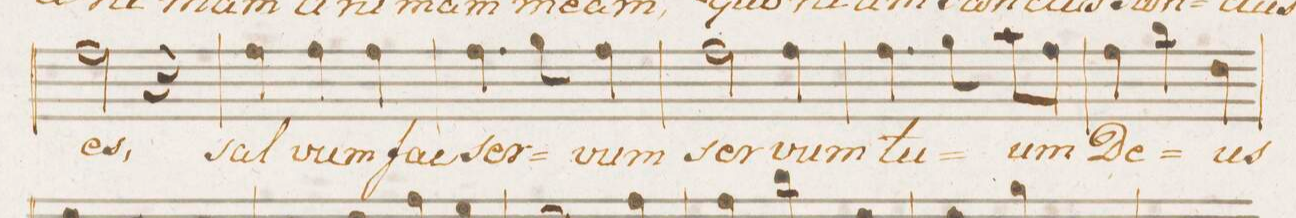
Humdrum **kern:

**kern	**text	**dynam
*I"Soprano.	*	*
*clefC1	*	*
*k[f#]	*	*
*M3/4	*	*
2dd\	es,	.
4r	.	.
=25	=25	=25
4dd\	sal-	.
4dd\	-vum	.
4dd\	fac	.
=26	=26	=26
4.dd\	ser-	.
8ee\	.	.
4dd\	-vum	.
=27	=27	=27
2dd\	ser-	.
4dd\	-vum	.
=28	=28	=28
4.dd\	tu-	.
8ee\	.	.
8ff#\L	-um	.
8dd\J	.	.
=29	=29	=29
4dd\	De-	.
4gg\	.	.
4b\	-us	.
=30	=30	=30
*-	*-	*-
